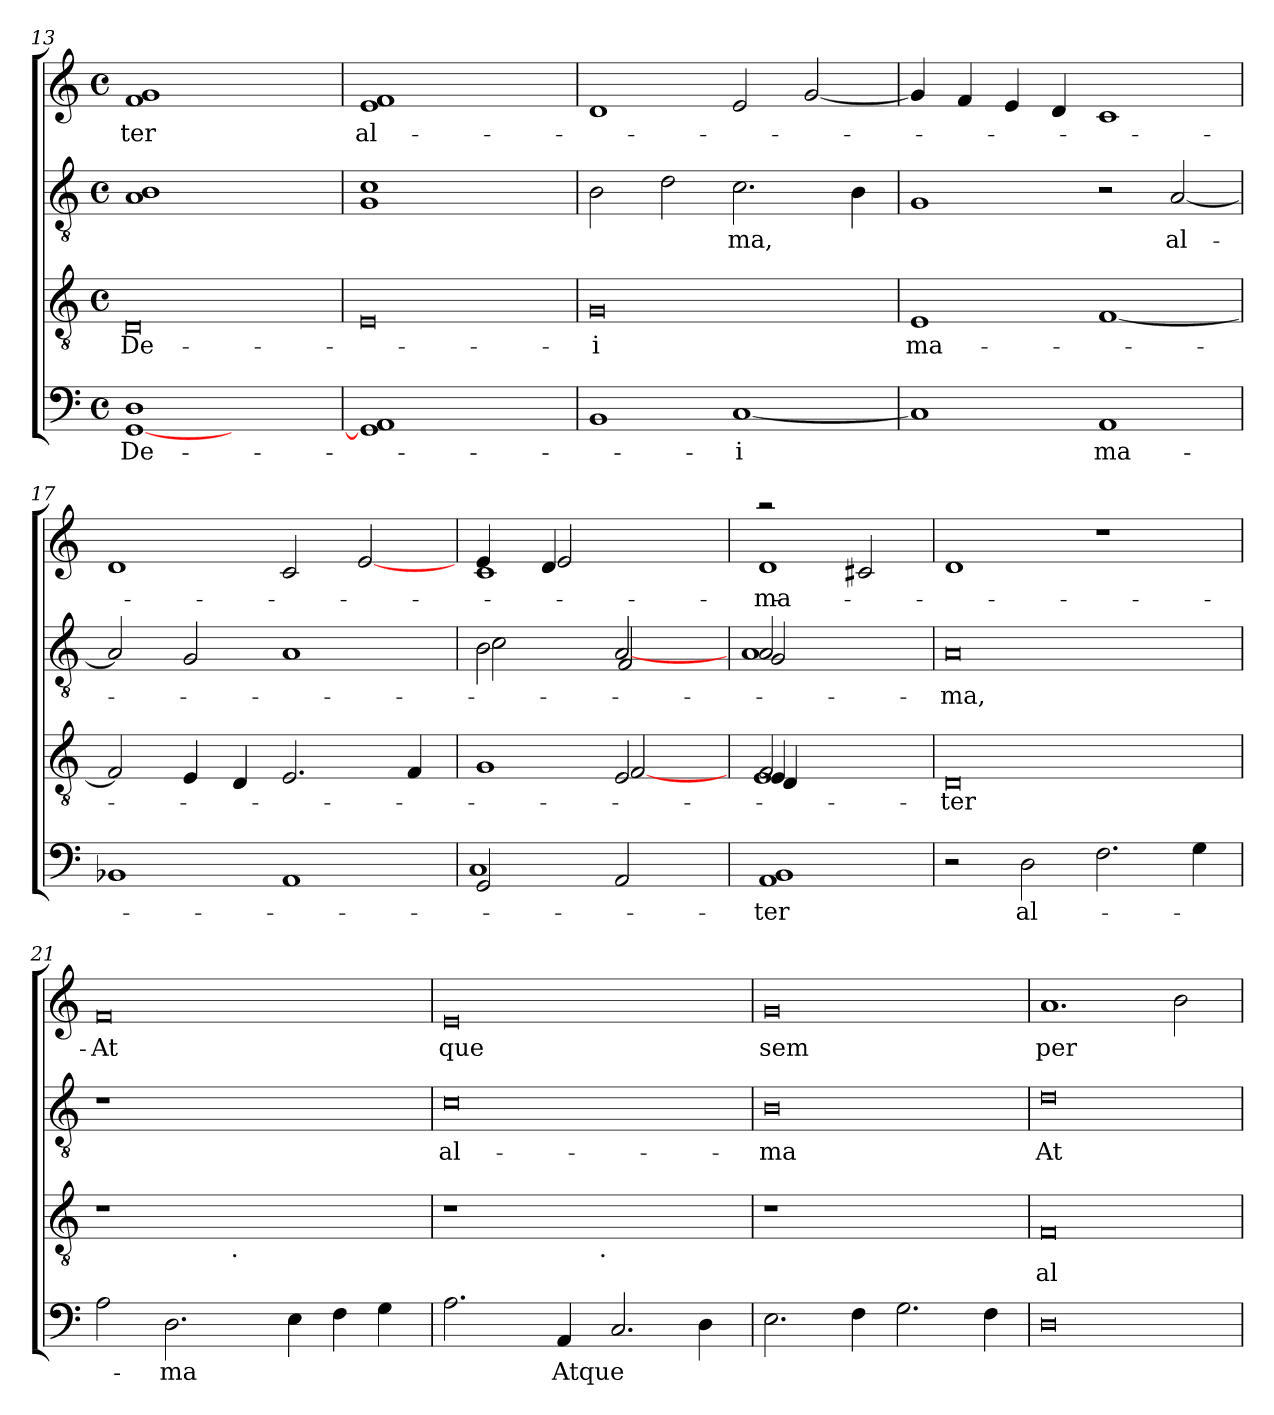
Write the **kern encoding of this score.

**kern	**text	**kern	**text	**kern	**text	**kern	**text
*part4	*part4	*part3	*part3	*part2	*part2	*part1	*part1
*staff4	*staff4	*staff3	*staff3	*staff2	*staff2	*staff1	*staff1
*clefF4	*	*clefGv2	*	*clefGv2	*	*clefG2	*
*k[]	*	*k[]	*	*k[]	*	*k[]	*
*C:	*	*C:	*	*C:	*	*C:	*
*M4/4	*	*M4/4	*	*M4/4	*	*M4/4	*
*met(c)	*	*met(c)	*	*met(c)	*	*met(c)	*
=13	=13	=13	=13	=13	=13	=13	=13
!	!LO:LY:b	!	!LO:LY:b	!	!	!	!LO:LY:b
[<1GG 1D	De-	0D	De-	1A 1B	.	1f 1g	-ter
1ryy	.	.	.	1ryy	.	1ryy	.
=14!	=14!	=14!	=14!	=14!	=14!	=14!	=14!
!	!	!	!	!	!	!	!LO:LY:b
1GG] 1AA	.	0E	.	1G 1c	.	1e 1f	al-
1ryy	.	.	.	1ryy	.	1ryy	.
=15!	=15!	=15!	=15!	=15!	=15!	=15!	=15!
!	!	!	!LO:LY:b	!	!	!	!
1BB	.	0G	-i	2B\	.	1d	.
.	.	.	.	2d\	.	.	.
!	!LO:LY:b	!	!	!	!LO:LY:b	!	!
[<1C	-i	.	.	2.c\	-ma,	2e/	.
.	.	.	.	.	.	[<2g/	.
.	.	.	.	4B\	.	.	.
=16!	=16!	=16!	=16!	=16!	=16!	=16!	=16!
!	!	!	!LO:LY:b	!	!	!	!
1C]	.	1E	ma-	1G	.	4g/]	.
.	.	.	.	.	.	4f/	.
.	.	.	.	.	.	4e/	.
.	.	.	.	.	.	4d/	.
!	!LO:LY:b	!	!	!	!	!	!
1AA	ma-	[<1F	.	2r	.	1c	.
!	!	!	!	!	!LO:LY:b	!	!
.	.	.	.	[<2A/	al-	.	.
=17!	=17!	=17!	=17!	=17!	=17!	=17!	=17!
1BB-X	.	2F/]	.	2A/]	.	1d	.
.	.	4E/	.	2G/	.	.	.
.	.	4D/	.	.	.	.	.
1AA	.	2.E/	.	1A	.	2c/	.
.	.	.	.	.	.	[<2e/	.
.	.	4F/	.	.	.	.	.
!!LO:LB:g=z
=18!	=18!	=18!	=18!	=18!	=18!	=18!	=18!
*^	*	*^	*	*^	*	*^	*
*	*	*	*	*^	*	*	*^	*	*	*^	*
*	*	*	*	*	*^	*	*	*	*	*	*	*	*^	*
2GG/	1C	.	4ryy	1G	2ryy	2ryy	.	2ryy	2B\	2c\	.	96%11ryy	4e/	4ryy	1c	.
.	.	.	.	.	.	.	.	.	.	.	.	96%85ryy	.	.	.	.
.	.	.	8ryy	.	.	.	.	.	.	.	.	.	4d/	2e/	.	.
.	.	.	32ryy	.	.	.	.	.	.	.	.	.	.	.	.	.
.	.	.	2ryy	.	.	.	.	.	.	.	.	.	.	.	.	.
2AA/	.	.	.	.	2E/	[<2F/	.	2ryy	[<2A/	2F/	.	.	2ryy	.	.	.
.	.	.	.	.	.	.	.	.	.	.	.	.	.	4ryy	.	.
.	.	.	16.ryy	.	.	.	.	.	.	.	.	.	.	.	.	.
*v	*v	*	*	*	*	*	*	*	*	*	*	*v	*v	*v	*v	*
=19!	=19!	=19!	=19!	=19!	=19!	=19!	=19!	=19!	=19!	=19!	=19!	=19!
!	!LO:LY:b	!	!	!	!	!	!	!	!	!	!	!LO:LY:b
*	*	*	*	*	*	*	*	*	*	*	*^	*
1AA 1BB	-ter	2F/	4E/	4D/	1E	.	2A/	2G/	1A	.	2raa	1d	-ma
.	.	.	2.ryy	2.ryy	.	.	.	.	.	.	.	.	.
.	.	2ryy	.	.	.	.	2ryy	2ryy	.	.	2c#/	.	.
*	*	*v	*v	*v	*v	*	*	*	*	*	*v	*v	*
*	*	*	*	*	*v	*v	*	*	*
=20!	=20!	=20!	=20!	=20!	=20!	=20!	=20!	=20!
!	!	!	!LO:LY:b	!	!	!LO:LY:b	!	!
*	*	*	*	*v	*v	*	*	*
2r	.	0D	-ter	0A	-ma,	1d	.
!	!LO:LY:b	!	!	!	!	!	!
2D\	al-	.	.	.	.	.	.
2.F\	.	.	.	.	.	1r	.
4G\	.	.	.	.	.	.	.
=21!	=21!	=21!	=21!	=21!	=21!	=21!	=21!
!	!	!	!	!	!	!	!LO:LY:b
*	*	*^	*	*	*	*	*
2A\	.	1r	2ryy	.	1r	.	0f	At
!	!LO:LY:b	!	!	!	!	!	!	!
2.D\	-ma	.	4...ryy	.	.	.	.	.
!	!	!	!LO:TX:b:t=.	!	!	!	!	!
.	.	.	1ryy	.	.	.	.	.
.	.	1ryy	.	.	1ryy	.	.	.
4E\	.	.	.	.	.	.	.	.
4F\	.	.	.	.	.	.	.	.
4G\	.	.	.	.	.	.	.	.
.	.	.	32ryy	.	.	.	.	.
=22!	=22!	=22!	=22!	=22!	=22!	=22!	=22!	=22!
!	!	!	!	!	!	!LO:LY:b	!	!LO:LY:b
2.A\	.	1r	2ryy	.	0c	al-	0e	que
.	.	.	4...ryy	.	.	.	.	.
!	!LO:LY:b	!	!	!	!	!	!	!
4AA/	Atque	.	.	.	.	.	.	.
!	!	!	!LO:TX:b:t=.	!	!	!	!	!
.	.	.	1ryy	.	.	.	.	.
2.C/	.	1ryy	.	.	.	.	.	.
4D\	.	.	.	.	.	.	.	.
.	.	.	32ryy	.	.	.	.	.
=23!	=23!	=23!	=23!	=23!	=23!	=23!	=23!	=23!
!	!	!	!	!	!	!LO:LY:b	!	!LO:LY:b
*	*	*v	*v	*	*	*	*	*
2.E\	.	1r	.	0B	-ma	0g	sem
4F\	.	.	.	.	.	.	.
2.G\	.	1ryy	.	.	.	.	.
4F\	.	.	.	.	.	.	.
=24!	=24!	=24!	=24!	=24!	=24!	=24!	=24!
!	!	!	!LO:LY:b	!	!LO:LY:b	!	!LO:LY:b
0D	.	0F	al-	0d	At	1.a	per
.	.	.	.	.	.	2b\	.
=!	=!	=!	=!	=!	=!	=!	=!
*-	*-	*-	*-	*-	*-	*-	*-
